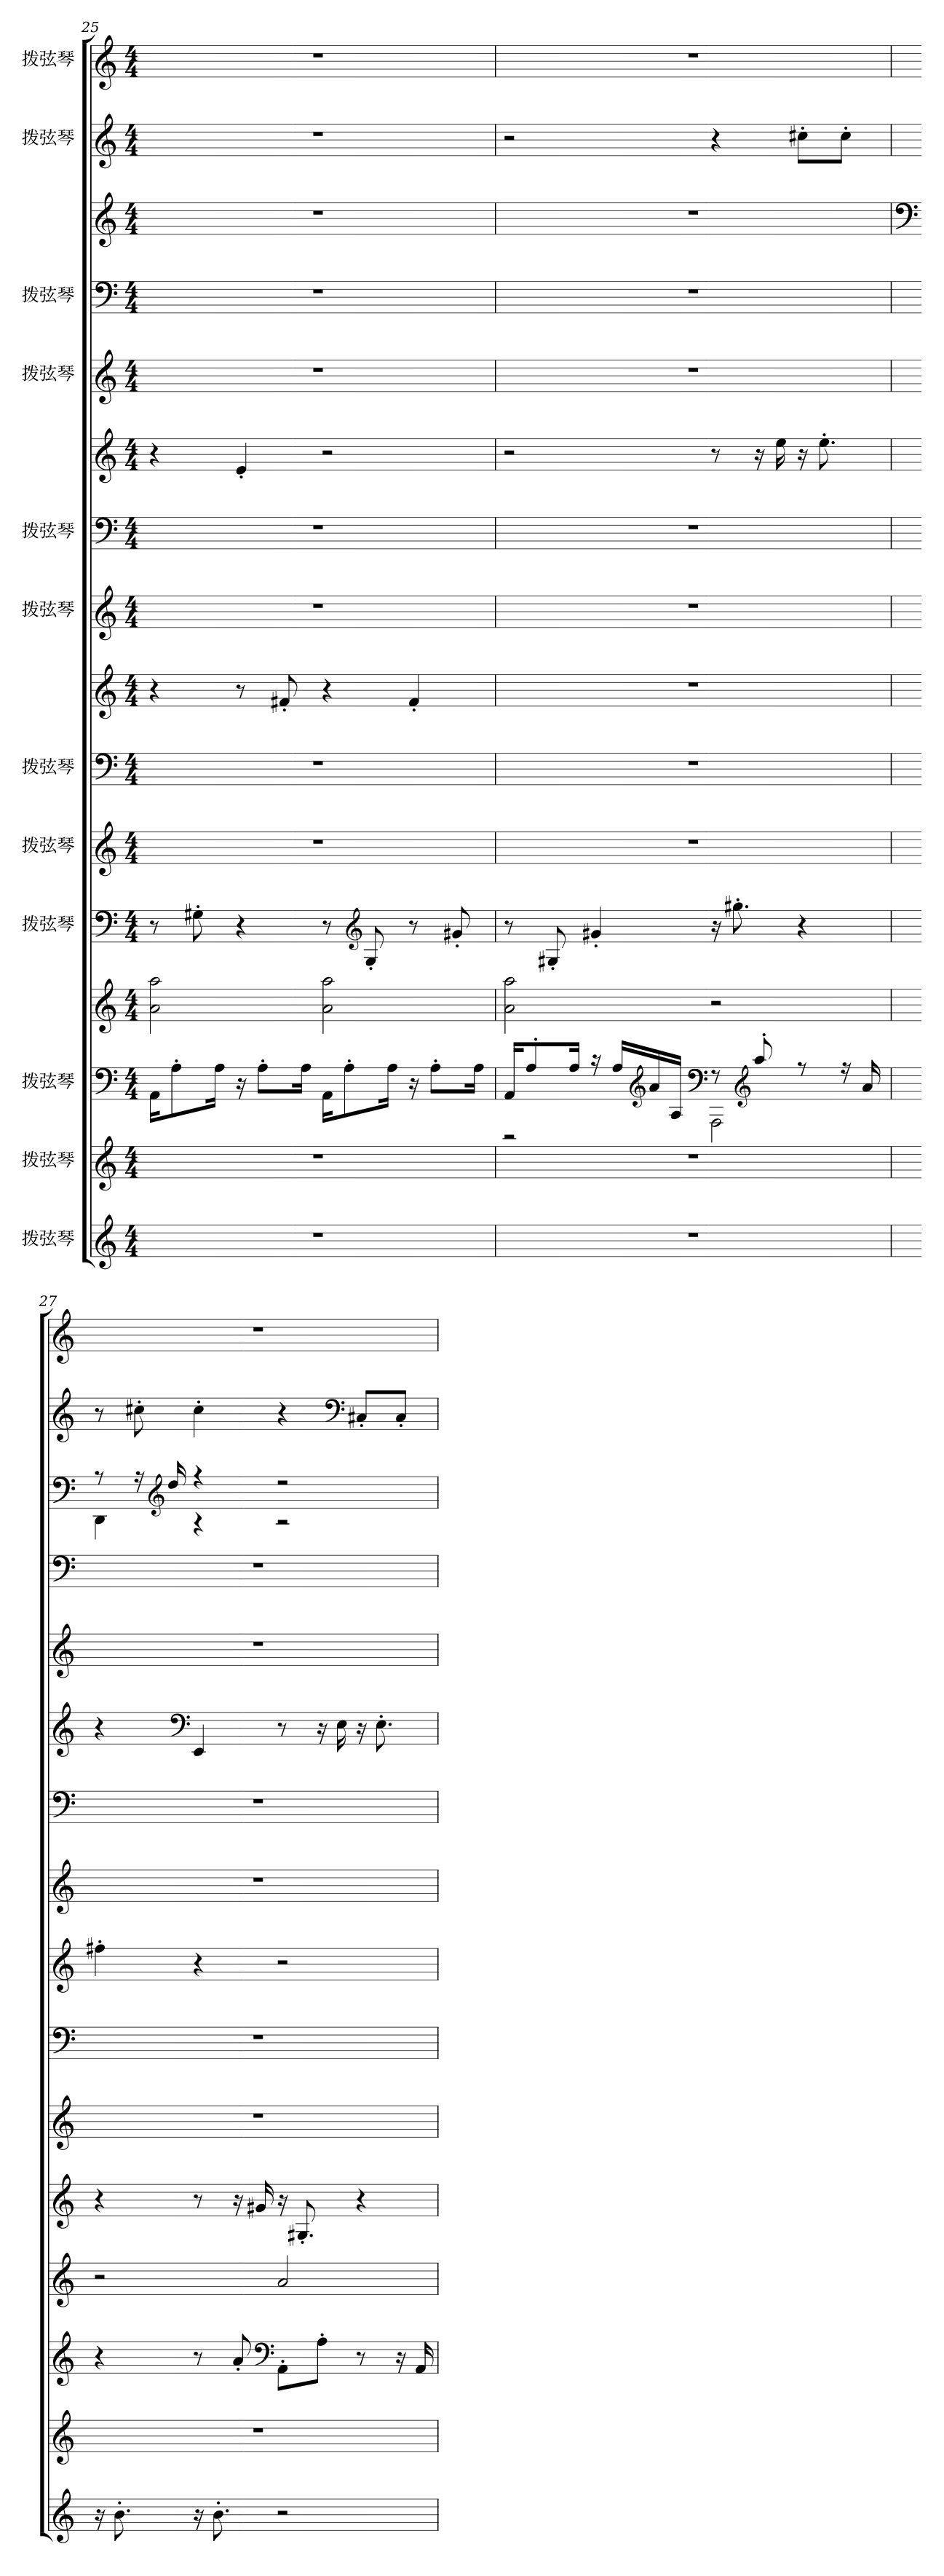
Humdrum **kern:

**kern	**kern	**kern	**kern	**kern	**kern	**kern	**kern	**kern	**kern	**kern	**kern	**kern	**kern	**kern	**kern
*part12	*part11	*part10	*part10	*part9	*part8	*part7	*part7	*part6	*part5	*part5	*part4	*part3	*part3	*part2	*part1
*staff16	*staff15	*staff14	*staff13	*staff12	*staff11	*staff10	*staff9	*staff8	*staff7	*staff6	*staff5	*staff4	*staff3	*staff2	*staff1
*I"拨弦琴	*I"拨弦琴	*I"拨弦琴	*	*I"拨弦琴	*I"拨弦琴	*I"拨弦琴	*	*I"拨弦琴	*I"拨弦琴	*	*I"拨弦琴	*I"拨弦琴	*	*I"拨弦琴	*I"拨弦琴
!!LO:PB:g=z
*clefG2	*clefG2	*clefF4	*clefG2	*clefF4	*clefG2	*clefF4	*clefG2	*clefG2	*clefF4	*clefG2	*clefG2	*clefF4	*clefG2	*clefG2	*clefG2
*k[]	*k[]	*k[]	*k[]	*k[]	*k[]	*k[]	*k[]	*k[]	*k[]	*k[]	*k[]	*k[]	*k[]	*k[]	*k[]
*M4/4	*M4/4	*M4/4	*M4/4	*M4/4	*M4/4	*M4/4	*M4/4	*M4/4	*M4/4	*M4/4	*M4/4	*M4/4	*M4/4	*M4/4	*M4/4
=25	=25	=25	=25	=25	=25	=25	=25	=25	=25	=25	=25	=25	=25	=25	=25
1r	1r	16AA\KL	2a\ 2aa\	8r	1r	1r	4r	1r	1r	4r	1r	1r	1r	1r	1r
.	.	8A'\	.	.	.	.	.	.	.	.	.	.	.	.	.
.	.	.	.	8G#X'\	.	.	.	.	.	.	.	.	.	.	.
.	.	16A\Jk	.	.	.	.	.	.	.	.	.	.	.	.	.
.	.	16r	.	4r	.	.	8r	.	.	4e'/	.	.	.	.	.
.	.	8A'\L	.	.	.	.	.	.	.	.	.	.	.	.	.
.	.	.	.	.	.	.	8f#X'/	.	.	.	.	.	.	.	.
.	.	16A\Jk	.	.	.	.	.	.	.	.	.	.	.	.	.
.	.	16AA\KL	2a\ 2aa\	8r	.	.	4r	.	.	2r	.	.	.	.	.
.	.	8A'\	.	.	.	.	.	.	.	.	.	.	.	.	.
*	*	*	*	*clefG2	*	*	*	*	*	*	*	*	*	*	*
.	.	.	.	8G#'/	.	.	.	.	.	.	.	.	.	.	.
.	.	16A\Jk	.	.	.	.	.	.	.	.	.	.	.	.	.
.	.	16r	.	8r	.	.	4f#'/	.	.	.	.	.	.	.	.
.	.	8A'\L	.	.	.	.	.	.	.	.	.	.	.	.	.
.	.	.	.	8g#X'/	.	.	.	.	.	.	.	.	.	.	.
.	.	16A\Jk	.	.	.	.	.	.	.	.	.	.	.	.	.
=26	=26	=26	=26	=26	=26	=26	=26	=26	=26	=26	=26	=26	=26	=26	=26
*	*	*^	*	*	*	*	*	*	*	*	*	*	*	*	*
1r	1r	16AA/KL	2r	2a\ 2aa\	8r	1r	1r	1r	1r	1r	2r	1r	1r	1r	2r	1r
.	.	8A'/	.	.	.	.	.	.	.	.	.	.	.	.	.	.
.	.	.	.	.	8G#X'/	.	.	.	.	.	.	.	.	.	.	.
.	.	16A/Jk	.	.	.	.	.	.	.	.	.	.	.	.	.	.
.	.	16r	.	.	4g#X'/	.	.	.	.	.	.	.	.	.	.	.
.	.	16A/LL	.	.	.	.	.	.	.	.	.	.	.	.	.	.
*	*	*clefG2	*	*	*	*	*	*	*	*	*	*	*	*	*	*
.	.	16a/	.	.	.	.	.	.	.	.	.	.	.	.	.	.
.	.	16A/JJ	.	.	.	.	.	.	.	.	.	.	.	.	.	.
*	*	*clefF4	*	*	*	*	*	*	*	*	*	*	*	*	*	*
.	.	8r	2AAA\	2r	16r	.	.	.	.	.	8r	.	.	.	4r	.
.	.	.	.	.	8.gg#X'\	.	.	.	.	.	.	.	.	.	.	.
*	*	*clefG2	*	*	*	*	*	*	*	*	*	*	*	*	*	*
.	.	8aa'/	.	.	.	.	.	.	.	.	16r	.	.	.	.	.
.	.	.	.	.	.	.	.	.	.	.	16ee\	.	.	.	.	.
.	.	8r	.	.	4r	.	.	.	.	.	16r	.	.	.	8cc#X'\L	.
.	.	.	.	.	.	.	.	.	.	.	8.ee'\	.	.	.	.	.
.	.	16r	.	.	.	.	.	.	.	.	.	.	.	.	8cc#'\J	.
.	.	16a/	.	.	.	.	.	.	.	.	.	.	.	.	.	.
*	*	*v	*v	*	*	*	*	*	*	*	*	*	*	*	*	*
!!LO:PB:g=z
=27	=27	=27	=27	=27	=27	=27	=27	=27	=27	=27	=27	=27	=27	=27	=27
*	*	*	*	*	*	*	*	*	*	*	*	*	*clefF4	*	*
*	*	*	*	*	*	*	*	*	*	*	*	*	*^	*	*
16r	1r	4r	2r	4r	1r	1r	4ff#X'\	1r	1r	4r	1r	1r	8r	4DD\	8r	1r
8.b'\	.	.	.	.	.	.	.	.	.	.	.	.	.	.	.	.
.	.	.	.	.	.	.	.	.	.	.	.	.	16r	.	8cc#X'\	.
*	*	*	*	*	*	*	*	*	*	*	*	*	*clefG2	*	*	*
.	.	.	.	.	.	.	.	.	.	.	.	.	16dd/	.	.	.
*	*	*	*	*	*	*	*	*	*	*clefF4	*	*	*	*	*	*
16r	.	8r	.	8r	.	.	4r	.	.	4EE/	.	.	4r	4r	4cc#'\	.
8.b'\	.	.	.	.	.	.	.	.	.	.	.	.	.	.	.	.
.	.	8a'/	.	16r	.	.	.	.	.	.	.	.	.	.	.	.
.	.	.	.	16g#X/	.	.	.	.	.	.	.	.	.	.	.	.
*	*	*clefF4	*	*	*	*	*	*	*	*	*	*	*	*	*	*
2r	.	8AA'\L	2a/	16r	.	.	2r	.	.	8r	.	.	2r	2r	4r	.
.	.	.	.	8.G#X'/	.	.	.	.	.	.	.	.	.	.	.	.
.	.	8A'\J	.	.	.	.	.	.	.	16r	.	.	.	.	.	.
.	.	.	.	.	.	.	.	.	.	16E\	.	.	.	.	.	.
*	*	*	*	*	*	*	*	*	*	*	*	*	*	*	*clefF4	*
.	.	8r	.	4r	.	.	.	.	.	16r	.	.	.	.	8C#X'/L	.
.	.	.	.	.	.	.	.	.	.	8.E'\	.	.	.	.	.	.
.	.	16r	.	.	.	.	.	.	.	.	.	.	.	.	8C#'/J	.
.	.	16AA/	.	.	.	.	.	.	.	.	.	.	.	.	.	.
*	*	*	*	*	*	*	*	*	*	*	*	*	*v	*v	*	*
=	=	=	=	=	=	=	=	=	=	=	=	=	=	=	=
*-	*-	*-	*-	*-	*-	*-	*-	*-	*-	*-	*-	*-	*-	*-	*-
